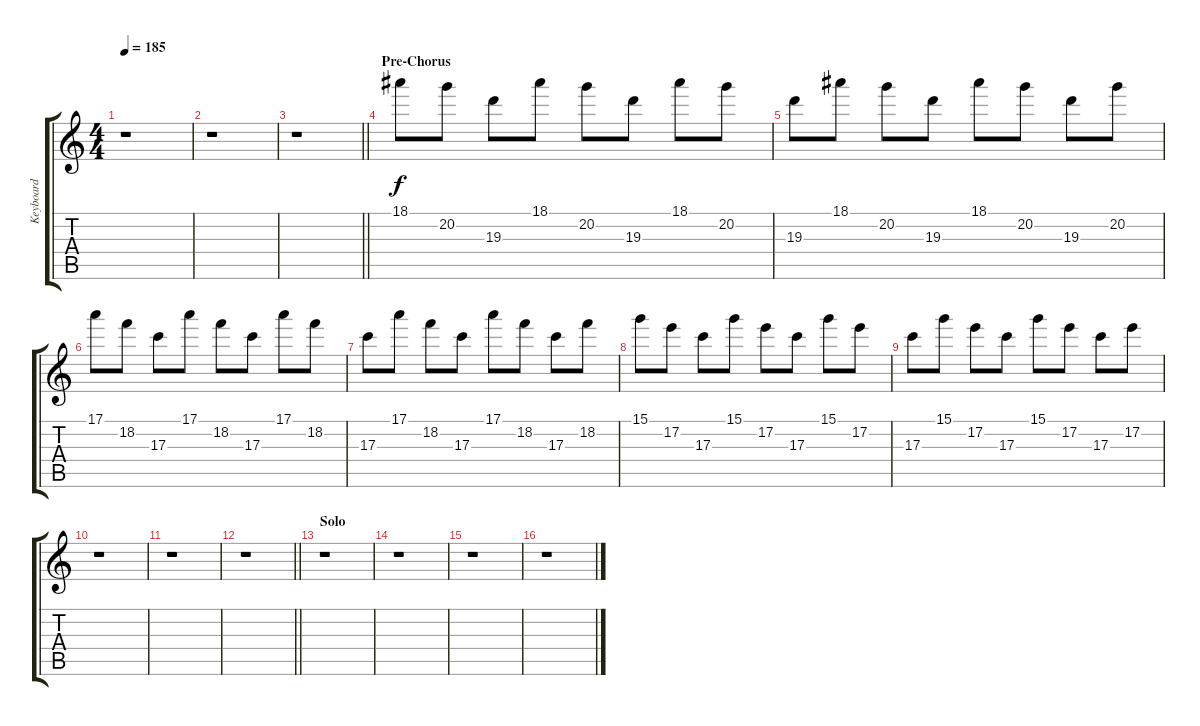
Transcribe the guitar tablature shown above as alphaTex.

\track ("Keyboard" "Keyboard") {instrument electricguitarclean}
\staff {score tabs}
\tuning (E4 B3 G3 D3 A2 E2) {hide}
\ts (4 4)
\tempo 185
\clef g2
\ks c
r.1{dy f} |
r.1 |
\barLineRight lightlight
r.1 |
\section ("" "Pre-Chorus")
18.1.8 20.2.8 19.3.8 18.1.8 20.2.8 19.3.8 18.1.8 20.2.8 |
19.3.8 18.1.8 20.2.8 19.3.8 18.1.8 20.2.8 19.3.8 20.2.8 |
17.1.8 18.2.8 17.3.8 17.1.8 18.2.8 17.3.8 17.1.8 18.2.8 |
17.3.8 17.1.8 18.2.8 17.3.8 17.1.8 18.2.8 17.3.8 18.2.8 |
15.1.8 17.2.8 17.3.8 15.1.8 17.2.8 17.3.8 15.1.8 17.2.8 |
17.3.8 15.1.8 17.2.8 17.3.8 15.1.8 17.2.8 17.3.8 17.2.8 |
r.1 |
r.1 |
\barLineRight lightlight
r.1 |
\section ("" "Solo")
r.1 |
r.1 |
r.1 |
r.1
